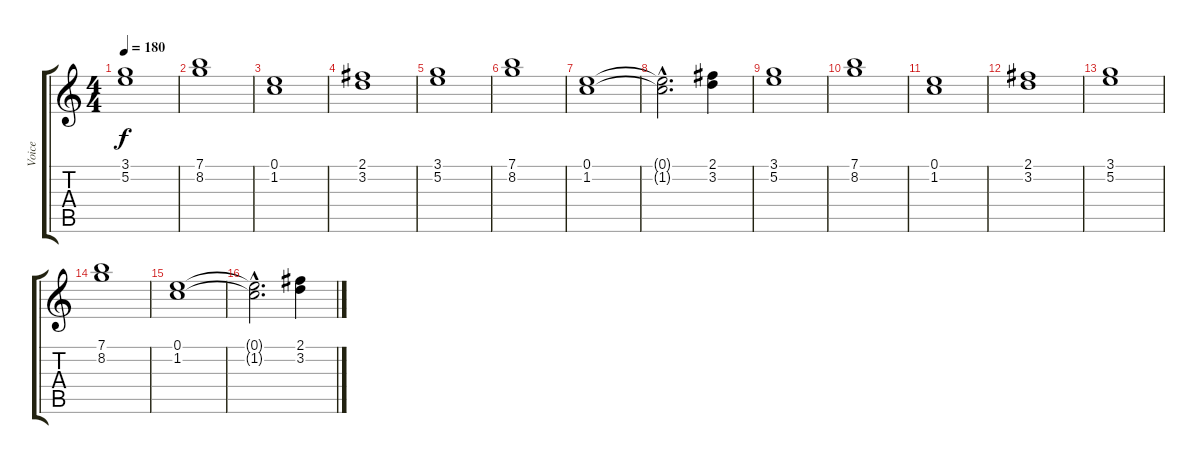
\track ("Voice" "Voice") {instrument contrabass}
\staff {score tabs}
\tuning (E4 B3 G3 D3 A2 E2) {hide}
\ts (4 4)
\tempo 180
\clef g2
\ks c
(3.1 5.2).1{dy f} |
(7.1 8.2).1 |
(0.1 1.2).1 |
(2.1 3.2).1 |
(3.1 5.2).1 |
(7.1 8.2).1 |
(0.1 1.2).1 |
(0.1{hac t} 1.2{hac t}).2{d} (2.1 3.2).4 |
(3.1 5.2).1 |
(7.1 8.2).1 |
(0.1 1.2).1 |
(2.1 3.2).1 |
(3.1 5.2).1 |
(7.1 8.2).1 |
(0.1 1.2).1 |
(0.1{hac t} 1.2{hac t}).2{d} (2.1 3.2).4
